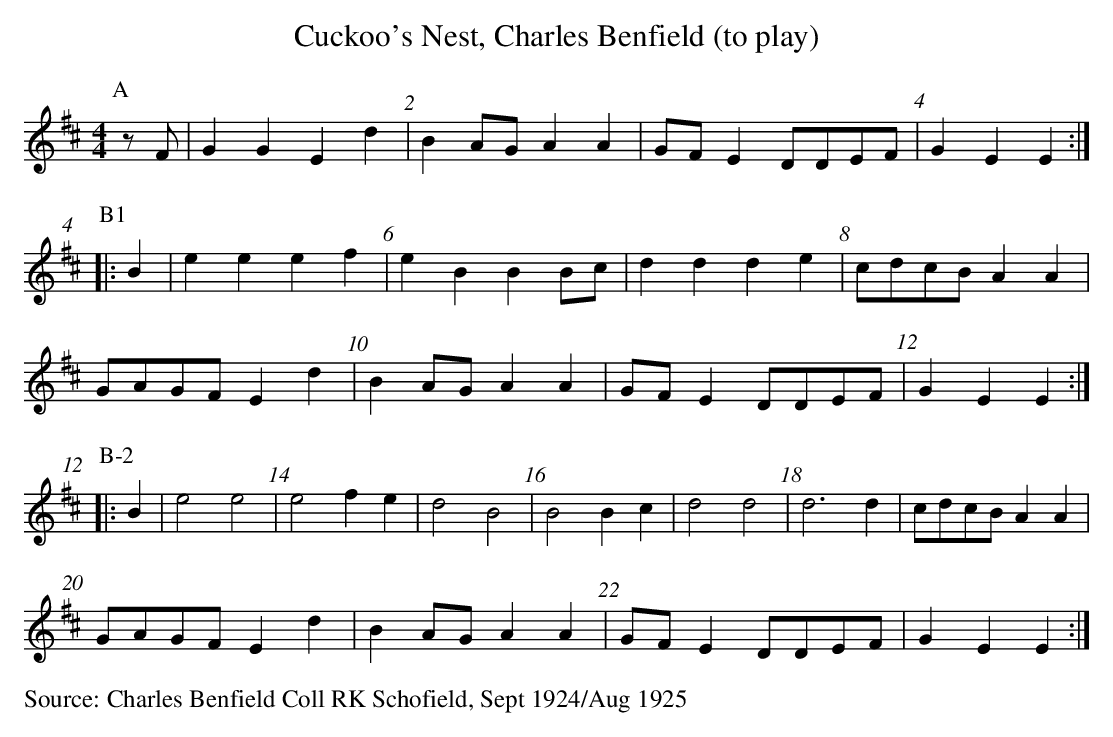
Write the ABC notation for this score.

X:1
T:Cuckoo's Nest, Charles Benfield (to play)
M:4/4
L:1/4
K:Dmaj
[P:A]z/2F/2|GGEd| BA/2G/2AA | G/2F/2E D/2D/2E/2F/2 | GEE:|
[P:B1]|:B|eeef|eBBB/2c/2 | ddde | c/2d/2c/2B/2 AA|
G/2A/2G/2F/2Ed | BA/2G/2AA | G/2F/2E D/2D/2E/2F/2 | GEE:|
[P:B-2]|:B|e2 e2|e2 fe|d2 B2|B2 Bc|d2 d2|d3d |c/2d/2c/2B/2AA |
G/2A/2G/2F/2Ed | BA/2G/2AA | G/2F/2ED/2D/2E/2F/2 | GEE:|
